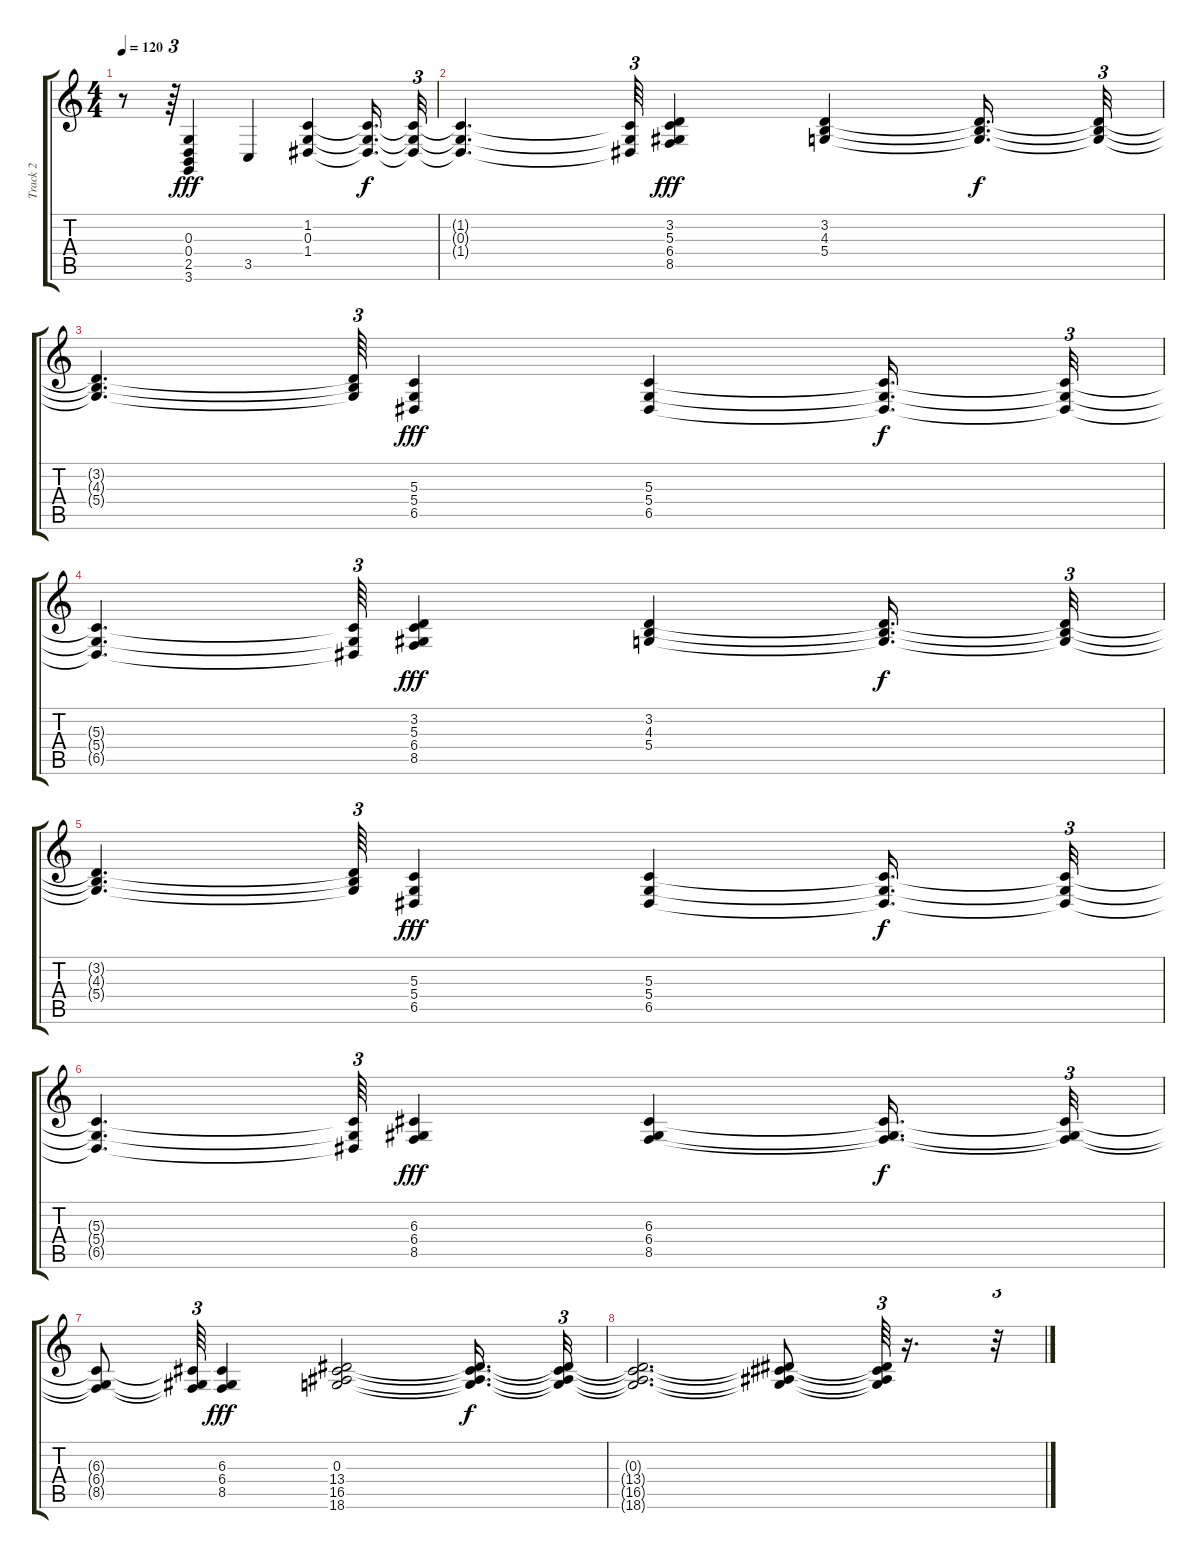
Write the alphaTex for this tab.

\track ("Track 2" "Track 2") {instrument acousticgrandpiano}
\staff {score tabs}
\tuning (E4 B3 G3 D3 A2 E2) {hide}
\ts (4 4)
\tempo 120
\clef g2
\ks c
r.8{dy fff} r.64{tu (3 2)} (0.3 0.4 2.5 3.6).4 3.5.4 (1.2 0.3 1.4).4 (1.2{t} 0.3{t} 1.4{t}).16{d dy f} (1.2{t} 0.3{t} 1.4{t}).32{tu (3 2)} |
(1.2{t} 0.3{t} 1.4{t}).4{d} (1.2{t} 0.3{t} 1.4{t}).64{tu (3 2)} (3.2 5.3 6.4 8.5).4{dy fff} (3.2 4.3 5.4).4 (3.2{t} 4.3{t} 5.4{t}).16{d dy f} (3.2{t} 4.3{t} 5.4{t}).32{tu (3 2)} |
(3.2{t} 4.3{t} 5.4{t}).4{d} (3.2{t} 4.3{t} 5.4{t}).64{tu (3 2)} (5.3 5.4 6.5).4{dy fff} (5.3 5.4 6.5).4 (5.3{t} 5.4{t} 6.5{t}).16{d dy f} (5.3{t} 5.4{t} 6.5{t}).32{tu (3 2)} |
(5.3{t} 5.4{t} 6.5{t}).4{d} (5.3{t} 5.4{t} 6.5{t}).64{tu (3 2)} (3.2 5.3 6.4 8.5).4{dy fff} (3.2 4.3 5.4).4 (3.2{t} 4.3{t} 5.4{t}).16{d dy f} (3.2{t} 4.3{t} 5.4{t}).32{tu (3 2)} |
(3.2{t} 4.3{t} 5.4{t}).4{d} (3.2{t} 4.3{t} 5.4{t}).64{tu (3 2)} (5.3 5.4 6.5).4{dy fff} (5.3 5.4 6.5).4 (5.3{t} 5.4{t} 6.5{t}).16{d dy f} (5.3{t} 5.4{t} 6.5{t}).32{tu (3 2)} |
(5.3{t} 5.4{t} 6.5{t}).4{d} (5.3{t} 5.4{t} 6.5{t}).64{tu (3 2)} (6.3 6.4 8.5).4{dy fff} (6.3 6.4 8.5).4 (6.3{t} 6.4{t} 8.5{t}).16{d dy f} (6.3{t} 6.4{t} 8.5{t}).32{tu (3 2)} |
(6.3{t} 6.4{t} 8.5{t}).8 (6.3{t} 6.4{t} 8.5{t}).64{tu (3 2)} (6.3 6.4 8.5).4{dy fff} (0.3 13.4 16.5 18.6).2 (0.3{t} 13.4{t} 16.5{t} 18.6{t}).16{d dy f} (0.3{t} 13.4{t} 16.5{t} 18.6{t}).32{tu (3 2)} |
(0.3{t} 13.4{t} 16.5{t} 18.6{t}).2{d} (0.3{t} 13.4{t} 16.5{t} 18.6{t}).8 (0.3{t} 13.4{t} 16.5{t} 18.6{t}).64{tu (3 2)} r.16{d} r.32{tu (3 2)}
